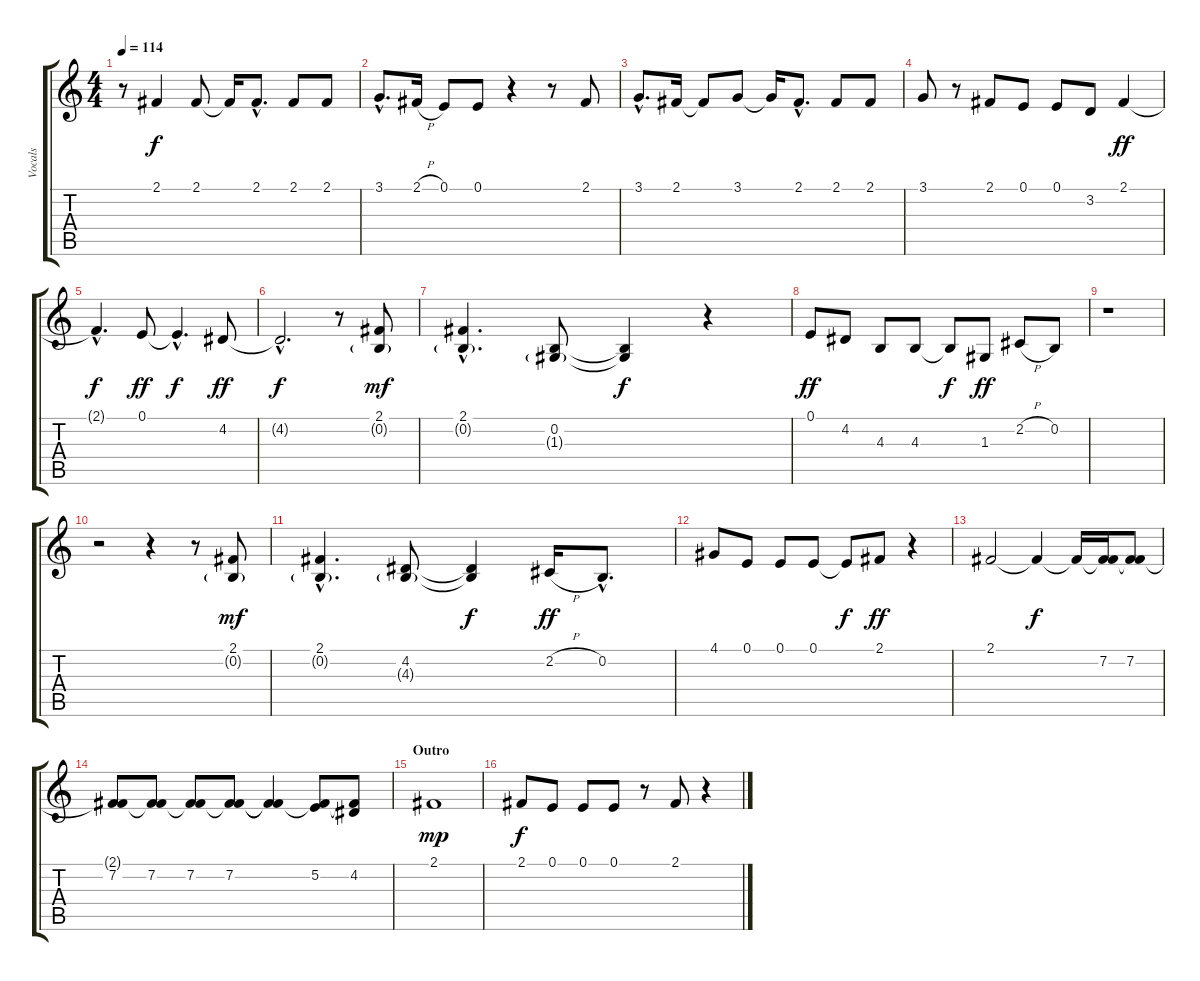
\track ("Vocals" "Vocals") {instrument trumpet}
\staff {score tabs}
\tuning (E4 B3 G3 D3 A2 E2) {hide}
\ts (4 4)
\tempo 114
\clef g2
\ks c
r.8{dy f} 2.1.4 2.1.8 2.1{t}.16 2.1{hac}.8{d} 2.1.8 2.1.8 |
3.1{hac}.8{d} 2.1{h}.16 0.1.8 0.1.8 r.4 r.8 2.1.8 |
3.1{hac}.8{d} 2.1.16 2.1{t}.8 3.1.8 3.1{t}.16 2.1{hac}.8{d} 2.1.8 2.1.8 |
3.1.8 r.8 2.1.8 0.1.8 0.1.8 3.2.8 2.1.4{dy ff} |
2.1{hac t}.4{d dy f} 0.1.8{dy ff} 0.1{hac t}.4{d dy f} 4.2.8{dy ff} |
4.2{hac t}.2{d dy f} r.8 (2.1 0.2{g}).8{dy mf} |
(2.1{hac} 0.2{g hac}).4{d} (0.2 1.3{g}).8 (0.2{t} 1.3{t}).4{dy f} r.4 |
0.1.8{dy ff} 4.2.8 4.3.8 4.3.8 4.3{t}.8{dy f} 1.3.8{dy ff} 2.2{h}.8 0.2.8 |
r.1 |
r.2 r.4 r.8 (2.1 0.2{g}).8{dy mf} |
(2.1{hac} 0.2{g hac}).4{d} (4.2 4.3{g}).8 (4.2{t} 4.3{t}).4{dy f} 2.2{h}.16{dy ff} 0.2{hac}.8{d} |
4.1.8 0.1.8 0.1.8 0.1.8 0.1{t}.8{dy f} 2.1.8{dy ff} r.4 |
2.1.2 2.1{t}.4{dy f} 2.1{t}.16 (2.1{t} 7.2).16 (2.1{t} 7.2).8 |
(2.1{t} 7.2).8 (2.1{t} 7.2).8 (2.1{t} 7.2).8 (2.1{t} 7.2).8 (2.1{t} 7.2{t}).4 (2.1{t} 5.2).8 (2.1{t} 4.2).8 |
\section ("" "Outro")
2.1.1{dy mp} |
2.1.8{dy f} 0.1.8 0.1.8 0.1.8 r.8 2.1.8 r.4
